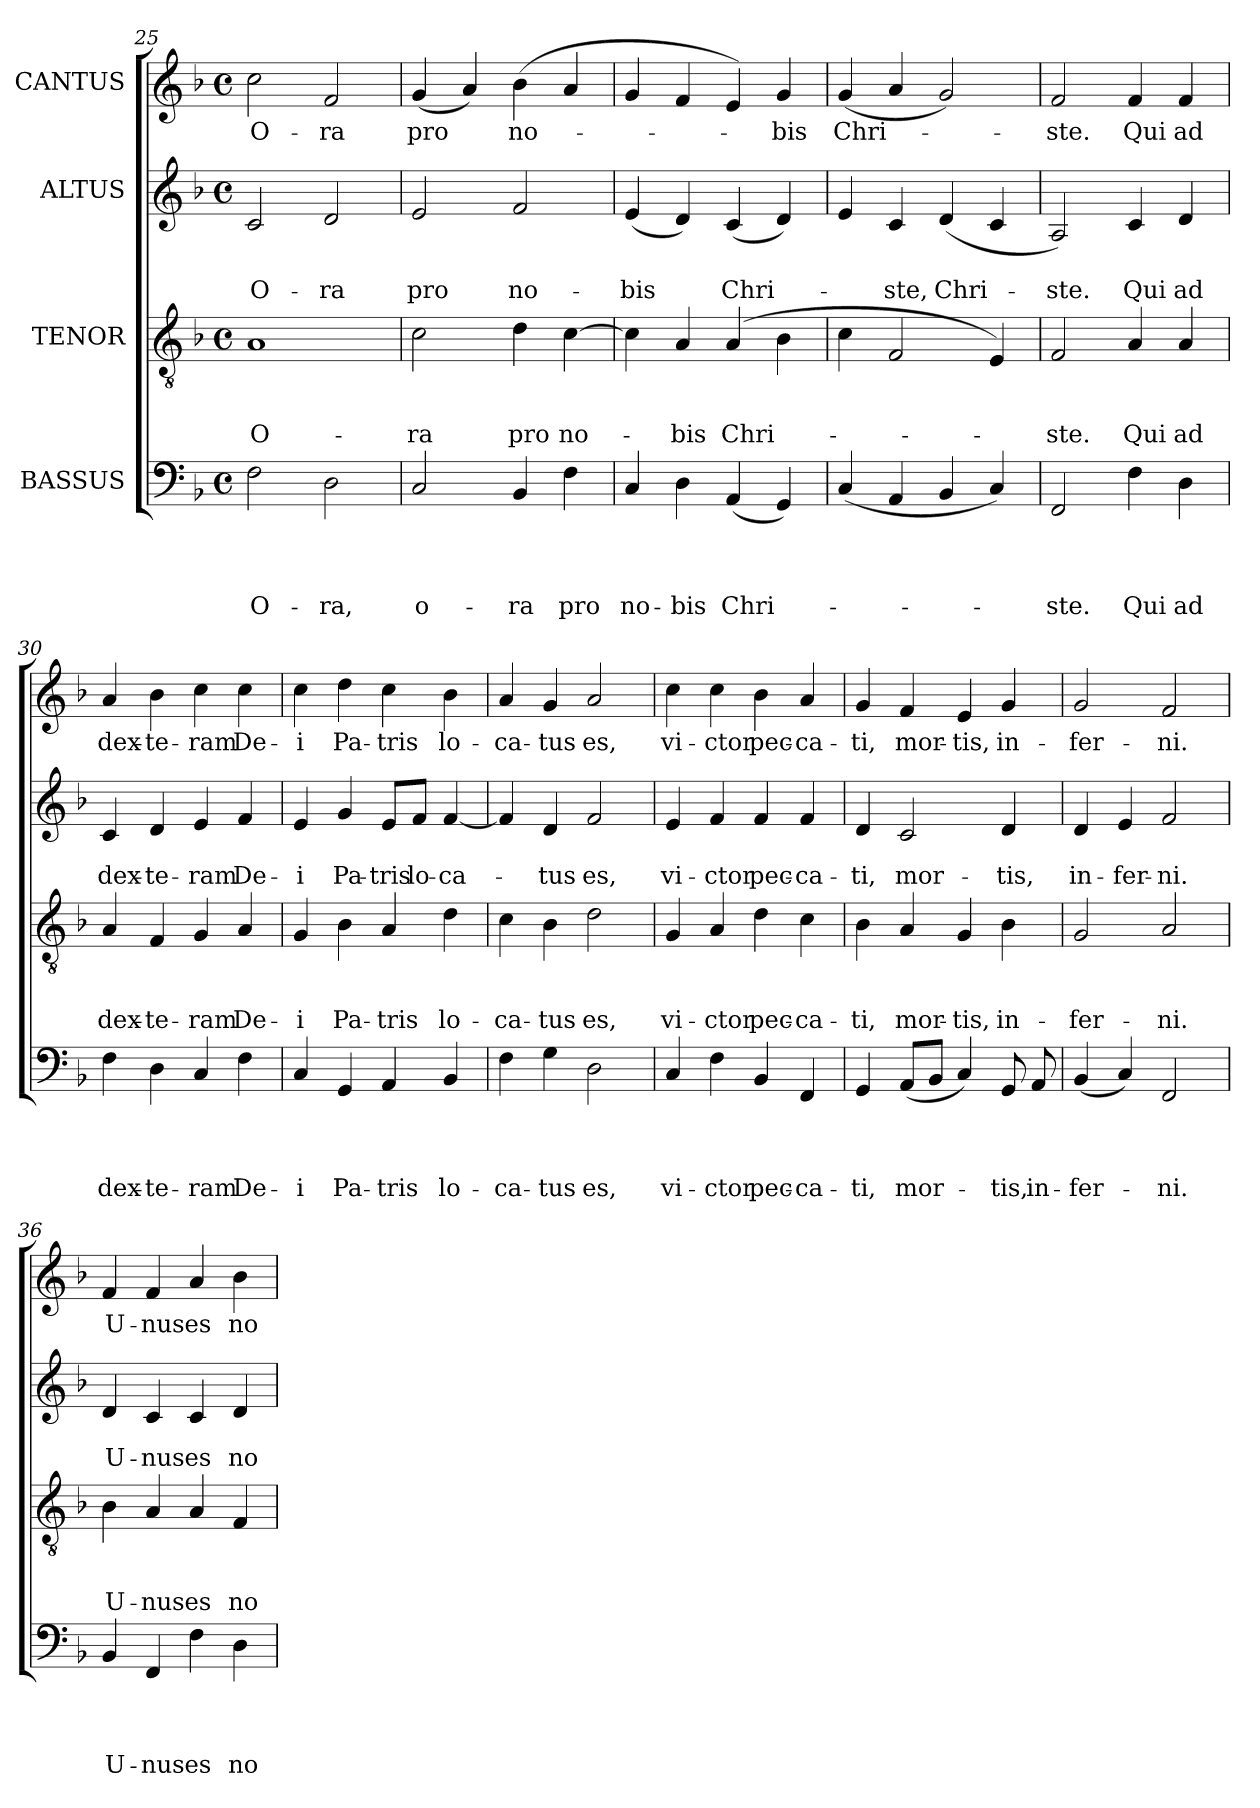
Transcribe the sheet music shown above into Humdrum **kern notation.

**kern	**text	**text	**text	**text	**kern	**text	**text	**text	**kern	**text	**text	**kern	**text
*part4	*part4	*part4	*part4	*part4	*part3	*part3	*part3	*part3	*part2	*part2	*part2	*part1	*part1
*staff4	*staff4	*staff4	*staff4	*staff4	*staff3	*staff3	*staff3	*staff3	*staff2	*staff2	*staff2	*staff1	*staff1
*I"BASSUS	*	*	*	*	*I"TENOR	*	*	*	*I"ALTUS	*	*	*I"CANTUS	*
*clefF4	*	*	*	*	*clefGv2	*	*	*	*clefG2	*	*	*clefG2	*
*k[b-]	*	*	*	*	*k[b-]	*	*	*	*k[b-]	*	*	*k[b-]	*
*F:	*	*	*	*	*F:	*	*	*	*F:	*	*	*F:	*
*M4/4	*	*	*	*	*M4/4	*	*	*	*M4/4	*	*	*M4/4	*
*met(c)	*	*	*	*	*met(c)	*	*	*	*met(c)	*	*	*met(c)	*
=25	=25	=25	=25	=25	=25	=25	=25	=25	=25	=25	=25	=25	=25
!	!	!	!	!LO:LY:b	!	!	!	!LO:LY:b	!	!	!LO:LY:b	!	!LO:LY:b
2F\	.	.	.	O-	1A	.	.	O-	2c/	.	O-	2cc\	O-
!	!	!	!	!LO:LY:b	!	!	!	!	!	!	!LO:LY:b	!	!LO:LY:b
2D\	.	.	.	-ra,	.	.	.	.	2d/	.	-ra	2f/	-ra
=26	=26	=26	=26	=26	=26	=26	=26	=26	=26	=26	=26	=26	=26
!	!	!	!	!LO:LY:b	!	!	!	!LO:LY:b	!	!	!LO:LY:b	!	!LO:LY:b
2C/	.	.	.	o-	2c\	.	.	-ra	2e/	.	pro	(<4g/	pro
.	.	.	.	.	.	.	.	.	.	.	.	4a/)	.
!	!	!	!	!LO:LY:b	!	!	!	!LO:LY:b	!	!	!LO:LY:b	!	!LO:LY:b
4BB-/	.	.	.	-ra	4d\	.	.	pro	2f/	.	no-	(>4b-\	no-
!	!	!	!	!LO:LY:b	!	!	!	!LO:LY:b	!	!	!	!	!
4F\	.	.	.	pro	[>4c\	.	.	no-	.	.	.	4a/	.
=27	=27	=27	=27	=27	=27	=27	=27	=27	=27	=27	=27	=27	=27
!	!	!	!	!LO:LY:b	!	!	!	!	!	!	!LO:LY:b	!	!
4C/	.	.	.	no-	4c\]	.	.	.	(<4e/	.	-bis	4g/	.
!	!	!	!	!LO:LY:b	!	!	!	!LO:LY:b	!	!	!	!	!
4D\	.	.	.	-bis	4A/	.	.	-bis	4d/)	.	.	4f/	.
!	!	!	!	!LO:LY:b	!	!	!	!LO:LY:b	!	!	!LO:LY:b	!	!
(<4AA/	.	.	.	Chri-	(4A/	.	.	Chri-	(<4c/	.	Chri-	4e/)	.
!	!	!	!	!	!	!	!	!	!	!	!	!	!LO:LY:b
4GG/)	.	.	.	.	4B-\	.	.	.	4d/)	.	.	4g/	-bis
!!LO:PB:g=z
=28	=28	=28	=28	=28	=28	=28	=28	=28	=28	=28	=28	=28	=28
!	!	!	!	!	!	!	!	!	!	!	!	!	!LO:LY:b
(<4C/	.	.	.	.	4c\	.	.	.	4e/	.	.	(<4g/	Chri-
!	!	!	!	!	!	!	!	!	!	!	!LO:LY:b	!	!
4AA/	.	.	.	.	2F/	.	.	.	4c/	.	-ste,	4a/	.
!	!	!	!	!	!	!	!	!	!	!	!LO:LY:b	!	!
4BB-/	.	.	.	.	.	.	.	.	(<4d/	.	Chri-	2g/)	.
4C/)	.	.	.	.	4E/)	.	.	.	4c/	.	.	.	.
=29	=29	=29	=29	=29	=29	=29	=29	=29	=29	=29	=29	=29	=29
!	!	!	!	!LO:LY:b	!	!	!	!LO:LY:b	!	!	!LO:LY:b	!	!LO:LY:b
2FF/	.	.	.	-ste.	2F/	.	.	-ste.	2A/)	.	-ste.	2f/	-ste.
!	!	!	!	!LO:LY:b	!	!	!	!LO:LY:b	!	!	!LO:LY:b	!	!LO:LY:b
4F\	.	.	.	Qui	4A/	.	.	Qui	4c/	.	Qui	4f/	Qui
!	!	!	!	!LO:LY:b	!	!	!	!LO:LY:b	!	!	!LO:LY:b	!	!LO:LY:b
4D\	.	.	.	ad	4A/	.	.	ad	4d/	.	ad	4f/	ad
=30	=30	=30	=30	=30	=30	=30	=30	=30	=30	=30	=30	=30	=30
!	!	!	!	!LO:LY:b	!	!	!	!LO:LY:b	!	!	!LO:LY:b	!	!LO:LY:b
4F\	.	.	.	dex-	4A/	.	.	dex-	4c/	.	dex-	4a/	dex-
!	!	!	!	!LO:LY:b	!	!	!	!LO:LY:b	!	!	!LO:LY:b	!	!LO:LY:b
4D\	.	.	.	-te-	4F/	.	.	-te-	4d/	.	-te-	4b-\	-te-
!	!	!	!	!LO:LY:b	!	!	!	!LO:LY:b	!	!	!LO:LY:b	!	!LO:LY:b
4C/	.	.	.	-ram	4G/	.	.	-ram	4e/	.	-ram	4cc\	-ram
!	!	!	!	!LO:LY:b	!	!	!	!LO:LY:b	!	!	!LO:LY:b	!	!LO:LY:b
4F\	.	.	.	De-	4A/	.	.	De-	4f/	.	De-	4cc\	De-
=31	=31	=31	=31	=31	=31	=31	=31	=31	=31	=31	=31	=31	=31
!	!	!	!	!LO:LY:b	!	!	!	!LO:LY:b	!	!	!LO:LY:b	!	!LO:LY:b
4C/	.	.	.	-i	4G/	.	.	-i	4e/	.	-i	4cc\	-i
!	!	!	!	!LO:LY:b	!	!	!	!LO:LY:b	!	!	!LO:LY:b	!	!LO:LY:b
4GG/	.	.	.	Pa-	4B-\	.	.	Pa-	4g/	.	Pa-	4dd\	Pa-
!	!	!	!	!LO:LY:b	!	!	!	!LO:LY:b	!	!	!LO:LY:b	!	!LO:LY:b
4AA/	.	.	.	-tris	4A/	.	.	-tris	8e/L	.	-tris	4cc\	-tris
!	!	!	!	!	!	!	!	!	!	!	!LO:LY:b	!	!
.	.	.	.	.	.	.	.	.	8f/J	.	lo-	.	.
!	!	!	!	!LO:LY:b	!	!	!	!LO:LY:b	!	!	!LO:LY:b	!	!LO:LY:b
4BB-/	.	.	.	lo-	4d\	.	.	lo-	[<4f/	.	-ca-	4b-\	lo-
=32	=32	=32	=32	=32	=32	=32	=32	=32	=32	=32	=32	=32	=32
!	!	!	!	!LO:LY:b	!	!	!	!LO:LY:b	!	!	!	!	!LO:LY:b
4F\	.	.	.	-ca-	4c\	.	.	-ca-	4f/]	.	.	4a/	-ca-
!	!	!	!	!LO:LY:b	!	!	!	!LO:LY:b	!	!	!LO:LY:b	!	!LO:LY:b
4G\	.	.	.	-tus	4B-\	.	.	-tus	4d/	.	-tus	4g/	-tus
!	!	!	!	!LO:LY:b	!	!	!	!LO:LY:b	!	!	!LO:LY:b	!	!LO:LY:b
2D\	.	.	.	es,	2d\	.	.	es,	2f/	.	es,	2a/	es,
=33	=33	=33	=33	=33	=33	=33	=33	=33	=33	=33	=33	=33	=33
!	!	!	!	!LO:LY:b	!	!	!	!LO:LY:b	!	!	!LO:LY:b	!	!LO:LY:b
4C/	.	.	.	vi-	4G/	.	.	vi-	4e/	.	vi-	4cc\	vi-
!	!	!	!	!LO:LY:b	!	!	!	!LO:LY:b	!	!	!LO:LY:b	!	!LO:LY:b
4F\	.	.	.	-ctor	4A/	.	.	-ctor	4f/	.	-ctor	4cc\	-ctor
!	!	!	!	!LO:LY:b	!	!	!	!LO:LY:b	!	!	!LO:LY:b	!	!LO:LY:b
4BB-/	.	.	.	pec-	4d\	.	.	pec-	4f/	.	pec-	4b-\	pec-
!	!	!	!	!LO:LY:b	!	!	!	!LO:LY:b	!	!	!LO:LY:b	!	!LO:LY:b
4FF/	.	.	.	-ca-	4c\	.	.	-ca-	4f/	.	-ca-	4a/	-ca-
=34	=34	=34	=34	=34	=34	=34	=34	=34	=34	=34	=34	=34	=34
!	!	!	!	!LO:LY:b	!	!	!	!LO:LY:b	!	!	!LO:LY:b	!	!LO:LY:b
4GG/	.	.	.	-ti,	4B-\	.	.	-ti,	4d/	.	-ti,	4g/	-ti,
!	!	!	!	!LO:LY:b	!	!	!	!LO:LY:b	!	!	!LO:LY:b	!	!LO:LY:b
(<8AA/L	.	.	.	mor-	4A/	.	.	mor-	2c/	.	mor-	4f/	mor-
8BB-/J	.	.	.	.	.	.	.	.	.	.	.	.	.
!	!	!	!	!	!	!	!	!LO:LY:b	!	!	!	!	!LO:LY:b
4C/)	.	.	.	.	4G/	.	.	-tis,	.	.	.	4e/	-tis,
!	!	!	!	!LO:LY:b	!	!	!	!LO:LY:b	!	!	!LO:LY:b	!	!LO:LY:b
8GG/	.	.	.	-tis,	4B-\	.	.	in-	4d/	.	-tis,	4g/	in-
!	!	!	!	!LO:LY:b	!	!	!	!	!	!	!	!	!
8AA/	.	.	.	in-	.	.	.	.	.	.	.	.	.
!!LO:PB:g=z
=35	=35	=35	=35	=35	=35	=35	=35	=35	=35	=35	=35	=35	=35
!	!	!	!	!LO:LY:b	!	!	!	!LO:LY:b	!	!	!LO:LY:b	!	!LO:LY:b
(<4BB-/	.	.	.	-fer-	2G/	.	.	-fer-	4d/	.	in-	2g/	-fer-
!	!	!	!	!	!	!	!	!	!	!	!LO:LY:b	!	!
4C/)	.	.	.	.	.	.	.	.	4e/	.	-fer-	.	.
!	!	!	!	!LO:LY:b	!	!	!	!LO:LY:b	!	!	!LO:LY:b	!	!LO:LY:b
2FF/	.	.	.	-ni.	2A/	.	.	-ni.	2f/	.	-ni.	2f/	-ni.
=36	=36	=36	=36	=36	=36	=36	=36	=36	=36	=36	=36	=36	=36
!	!	!	!	!LO:LY:b	!	!	!	!LO:LY:b	!	!	!LO:LY:b	!	!LO:LY:b
4BB-/	.	.	.	U-	4B-\	.	.	U-	4d/	.	U-	4f/	U-
!	!	!	!	!LO:LY:b	!	!	!	!LO:LY:b	!	!	!LO:LY:b	!	!LO:LY:b
4FF/	.	.	.	-nus	4A/	.	.	-nus	4c/	.	-nus	4f/	-nus
!	!	!	!	!LO:LY:b	!	!	!	!LO:LY:b	!	!	!LO:LY:b	!	!LO:LY:b
4F\	.	.	.	es	4A/	.	.	es	4c/	.	es	4a/	es
!	!	!	!	!LO:LY:b	!	!	!	!LO:LY:b	!	!	!LO:LY:b	!	!LO:LY:b
4D\	.	.	.	no-	4F/	.	.	no-	4d/	.	no-	4b-\	no-
=	=	=	=	=	=	=	=	=	=	=	=	=	=
*-	*-	*-	*-	*-	*-	*-	*-	*-	*-	*-	*-	*-	*-
